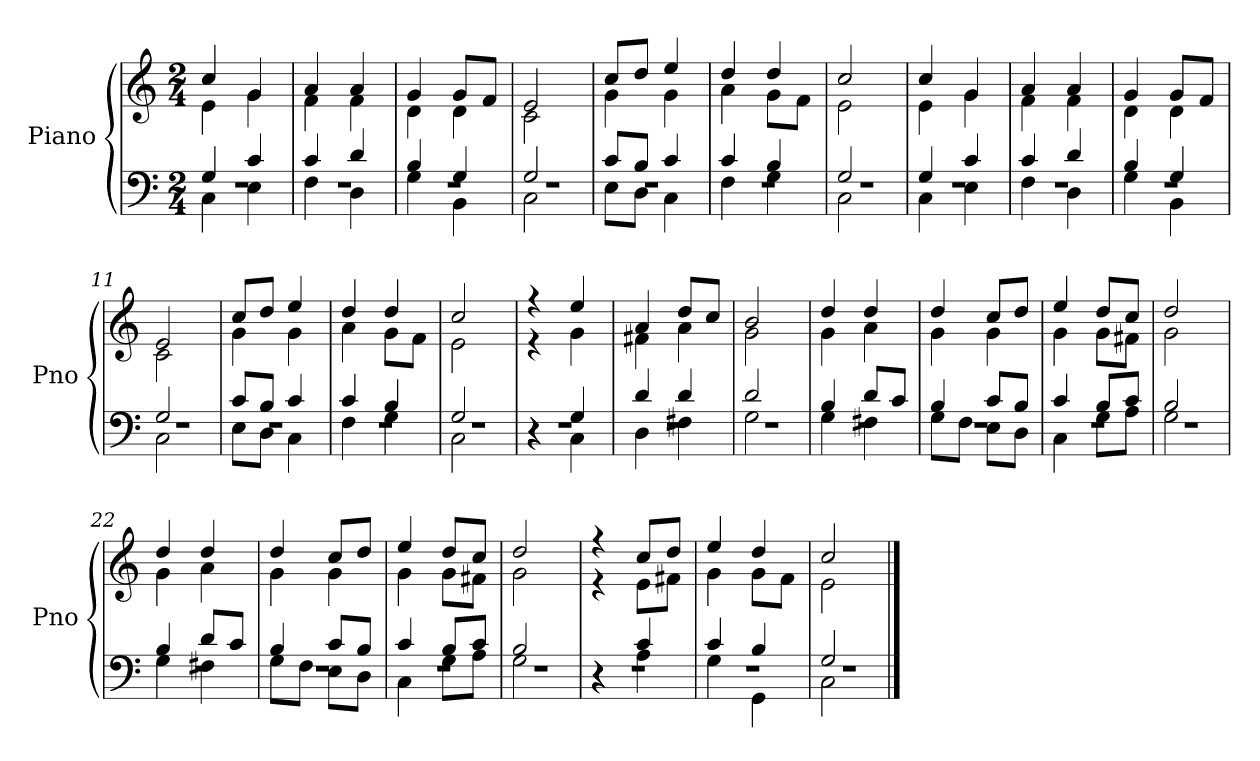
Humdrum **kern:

**kern	**kern
*part1	*part1
*staff2	*staff1
*I"Piano	*
*I'Pno	*
*clefF4	*clefG2
*k[]	*k[]
*C:	*C:
*M2/4	*M2/4
=1	=1
*^	*^
*	*^	*	*
2r	4G/	4C\	4cc/	4e\
.	4c/	4E\	4g/	4g\
=2	=2	=2	=2	=2
2r	4c/	4F\	4a/	4f\
.	4d/	4D\	4a/	4f\
=3	=3	=3	=3	=3
2r	4B/	4G\	4g/	4d\
.	4G/	4BB\	8g/L	4d\
.	.	.	8f/J	.
=4	=4	=4	=4	=4
2r	2G/	2C\	2e/	2c\
=5	=5	=5	=5	=5
2r	8c/L	8E\L	8cc/L	4g\
.	8B/J	8D\J	8dd/J	.
.	4c/	4C\	4ee/	4g\
=6	=6	=6	=6	=6
2r	4c/	4F\	4dd/	4a\
.	4B/	4G\	4dd/	8g\L
.	.	.	.	8f\J
=7	=7	=7	=7	=7
2r	2G/	2C\	2cc/	2e\
=8	=8	=8	=8	=8
2r	4G/	4C\	4cc/	4e\
.	4c/	4E\	4g/	4g\
=9	=9	=9	=9	=9
2r	4c/	4F\	4a/	4f\
.	4d/	4D\	4a/	4f\
=10	=10	=10	=10	=10
2r	4B/	4G\	4g/	4d\
.	4G/	4BB\	8g/L	4d\
.	.	.	8f/J	.
!!LO:LB:g=z	!!
=11	=11	=11	=11	=11
2r	2G/	2C\	2e/	2c\
=12	=12	=12	=12	=12
2r	8c/L	8E\L	8cc/L	4g\
.	8B/J	8D\J	8dd/J	.
.	4c/	4C\	4ee/	4g\
=13	=13	=13	=13	=13
2r	4c/	4F\	4dd/	4a\
.	4B/	4G\	4dd/	8g\L
.	.	.	.	8f\J
=14	=14	=14	=14	=14
2r	2G/	2C\	2cc/	2e\
=15	=15	=15	=15	=15
2r	4r	4r	4r	4r
.	4G/	4C\	4ee/	4g\
=16	=16	=16	=16	=16
2r	4d/	4D\	4a/	4f#X\
.	4d/	4F#X\	8dd/L	4a\
.	.	.	8cc/J	.
=17	=17	=17	=17	=17
2r	2d/	2G\	2b/	2g\
=18	=18	=18	=18	=18
2r	4B/	4G\	4dd/	4g\
.	8d/L	4F#X\	4dd/	4a\
.	8c/J	.	.	.
=19	=19	=19	=19	=19
2r	4B/	8G\L	4dd/	4g\
.	.	8F\J	.	.
.	8c/L	8E\L	8cc/L	4g\
.	8B/J	8D\J	8dd/J	.
!!LO:LB:g=z	!!
=20	=20	=20	=20	=20
2r	4c/	4C\	4ee/	4g\
.	8B/L	8G\L	8dd/L	8g\L
.	8c/J	8A\J	8cc/J	8f#X\J
=21	=21	=21	=21	=21
2r	2B/	2G\	2dd/	2g\
=22	=22	=22	=22	=22
2r	4B/	4G\	4dd/	4g\
.	8d/L	4F#X\	4dd/	4a\
.	8c/J	.	.	.
=23	=23	=23	=23	=23
2r	4B/	8G\L	4dd/	4g\
.	.	8F\J	.	.
.	8c/L	8E\L	8cc/L	4g\
.	8B/J	8D\J	8dd/J	.
=24	=24	=24	=24	=24
2r	4c/	4C\	4ee/	4g\
.	8B/L	8G\L	8dd/L	8g\L
.	8c/J	8A\J	8cc/J	8f#X\J
=25	=25	=25	=25	=25
2r	2B/	2G\	2dd/	2g\
=26	=26	=26	=26	=26
2r	4r	4r	4r	4r
.	4c/	4A\	8cc/L	8e\L
.	.	.	8dd/J	8f#X\J
=27	=27	=27	=27	=27
2r	4c/	4G\	4ee/	4g\
.	4B/	4GG\	4dd/	8g\L
.	.	.	.	8f\J
!!LO:LB:g=z	!!
=28	=28	=28	=28	=28
2r	2G/	2C\	2cc/	2e\
*v	*v	*v	*	*
*	*v	*v
==	==
*-	*-
